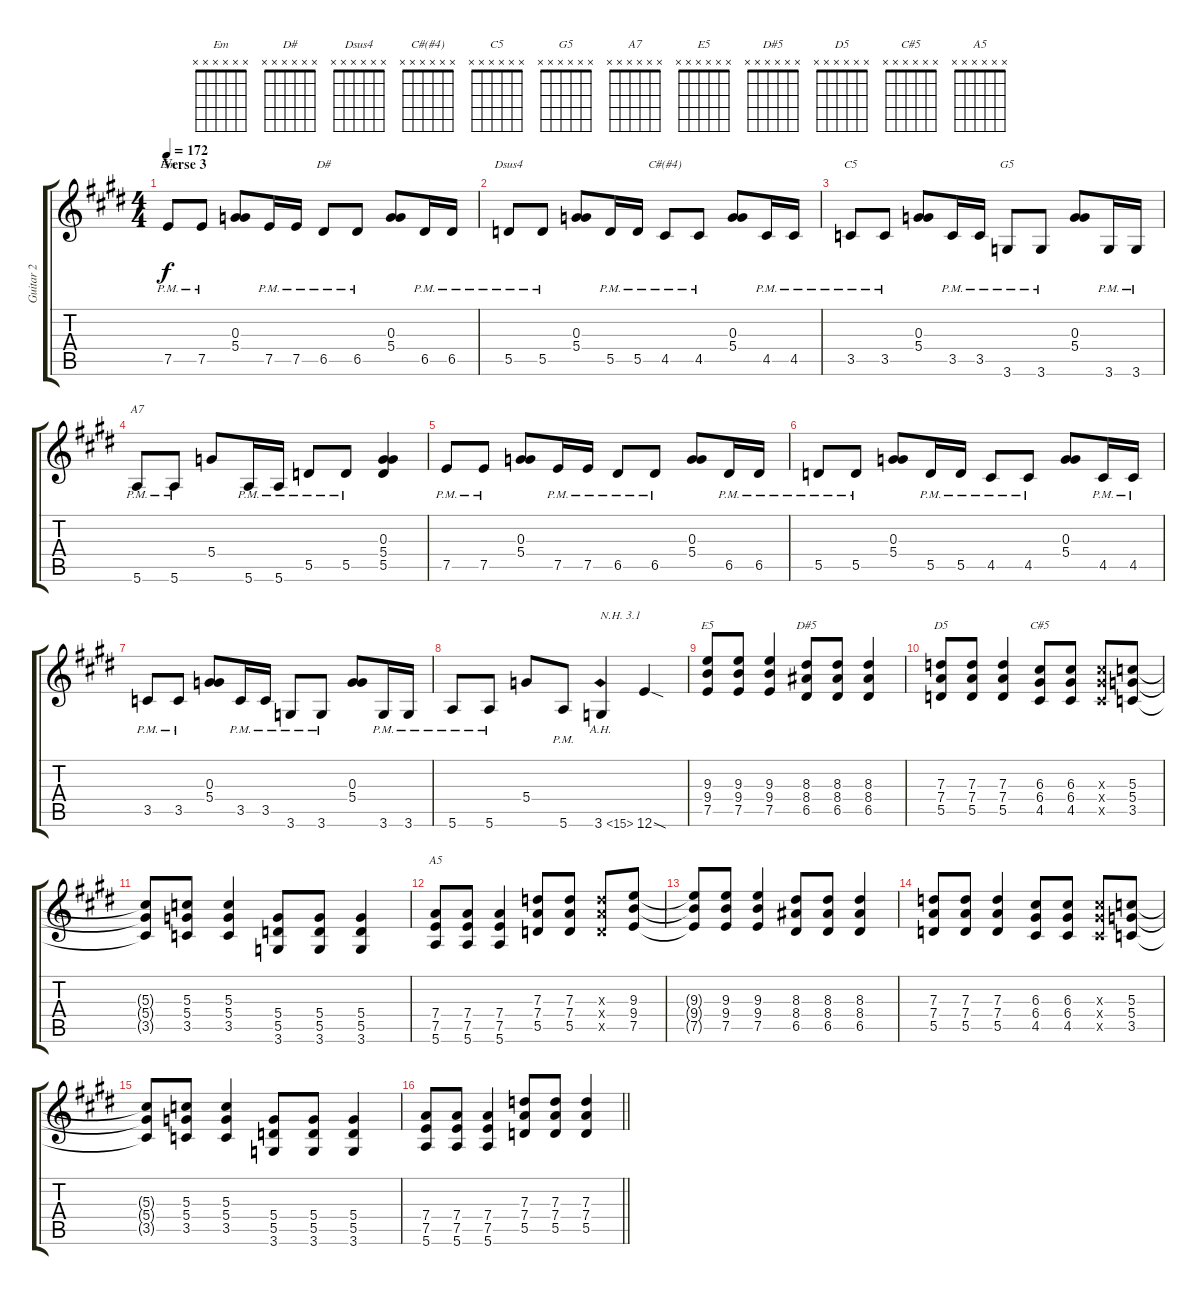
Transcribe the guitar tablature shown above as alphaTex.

\track ("Guitar 2" "Guitar 2") {instrument distortionguitar}
\staff {score tabs}
\tuning (E4 B3 G3 D3 A2 E2) {hide}
\chord ("Em" x x x x x x)
\chord ("D#" x x x x x x)
\chord ("Dsus4" x x x x x x)
\chord ("C#(#4)" x x x x x x)
\chord ("C5" x x x x x x)
\chord ("G5" x x x x x x)
\chord ("A7" x x x x x x)
\chord ("E5" x x x x x x)
\chord ("D#5" x x x x x x)
\chord ("D5" x x x x x x)
\chord ("C#5" x x x x x x)
\chord ("A5" x x x x x x)
\ts (4 4)
\section ("" "Verse 3")
\tempo 172
\clef g2
\ks e
7.5{pm}.8{ch "Em" dy f} 7.5{pm}.8 (0.3 5.4).8 7.5{pm}.16 7.5{pm}.16 6.5{pm}.8{ch "D#"} 6.5{pm}.8 (0.3 5.4).8 6.5{pm}.16 6.5{pm}.16 |
5.5{pm}.8{ch "Dsus4"} 5.5{pm}.8 (0.3 5.4).8 5.5{pm}.16 5.5{pm}.16 4.5{pm}.8{ch "C#(#4)"} 4.5{pm}.8 (0.3 5.4).8 4.5{pm}.16 4.5{pm}.16 |
3.5{pm}.8{ch "C5"} 3.5{pm}.8 (0.3 5.4).8 3.5{pm}.16 3.5{pm}.16 3.6{pm}.8{ch "G5"} 3.6{pm}.8 (0.3 5.4).8 3.6{pm}.16 3.6{pm}.16 |
5.6{pm}.8{ch "A7"} 5.6{pm}.8 5.4.8 5.6{pm}.16 5.6{pm}.16 5.5{pm}.8 5.5{pm}.8 (0.3 5.4 5.5).4 |
7.5{pm}.8 7.5{pm}.8 (0.3 5.4).8 7.5{pm}.16 7.5{pm}.16 6.5{pm}.8 6.5{pm}.8 (0.3 5.4).8 6.5{pm}.16 6.5{pm}.16 |
5.5{pm}.8 5.5{pm}.8 (0.3 5.4).8 5.5{pm}.16 5.5{pm}.16 4.5{pm}.8 4.5{pm}.8 (0.3 5.4).8 4.5{pm}.16 4.5{pm}.16 |
3.5{pm}.8 3.5{pm}.8 (0.3 5.4).8 3.5{pm}.16 3.5{pm}.16 3.6{pm}.8 3.6{pm}.8 (0.3 5.4).8 3.6{pm}.16 3.6{pm}.16 |
5.6{pm}.8 5.6{pm}.8 5.4.8 5.6{pm}.8 3.6{ah 12}.4{txt "N.H. 3.1"} 12.6{sod}.4 |
(9.3 9.4 7.5).8{ch "E5"} (9.3 9.4 7.5).8 (9.3 9.4 7.5).4 (8.3 8.4 6.5).8{ch "D#5"} (8.3 8.4 6.5).8 (8.3 8.4 6.5).4 |
(7.3 7.4 5.5).8{ch "D5"} (7.3 7.4 5.5).8 (7.3 7.4 5.5).4 (6.3 6.4 4.5).8{ch "C#5"} (6.3 6.4 4.5).8 (6.3{x} 6.4{x} 4.5{x}).8 (5.3 5.4 3.5).8 |
(5.3{t} 5.4{t} 3.5{t}).8 (5.3 5.4 3.5).8 (5.3 5.4 3.5).4 (5.4 5.5 3.6).8 (5.4 5.5 3.6).8 (5.4 5.5 3.6).4 |
(7.4 7.5 5.6).8{ch "A5"} (7.4 7.5 5.6).8 (7.4 7.5 5.6).4 (7.3 7.4 5.5).8 (7.3 7.4 5.5).8 (7.3{x} 7.4{x} 5.5{x}).8 (9.3 9.4 7.5).8 |
(9.3{t} 9.4{t} 7.5{t}).8 (9.3 9.4 7.5).8 (9.3 9.4 7.5).4 (8.3 8.4 6.5).8 (8.3 8.4 6.5).8 (8.3 8.4 6.5).4 |
(7.3 7.4 5.5).8 (7.3 7.4 5.5).8 (7.3 7.4 5.5).4 (6.3 6.4 4.5).8 (6.3 6.4 4.5).8 (6.3{x} 6.4{x} 4.5{x}).8 (5.3 5.4 3.5).8 |
(5.3{t} 5.4{t} 3.5{t}).8 (5.3 5.4 3.5).8 (5.3 5.4 3.5).4 (5.4 5.5 3.6).8 (5.4 5.5 3.6).8 (5.4 5.5 3.6).4 |
\barLineRight lightlight
(7.4 7.5 5.6).8 (7.4 7.5 5.6).8 (7.4 7.5 5.6).4 (7.3 7.4 5.5).8 (7.3 7.4 5.5).8 (7.3 7.4 5.5).4
